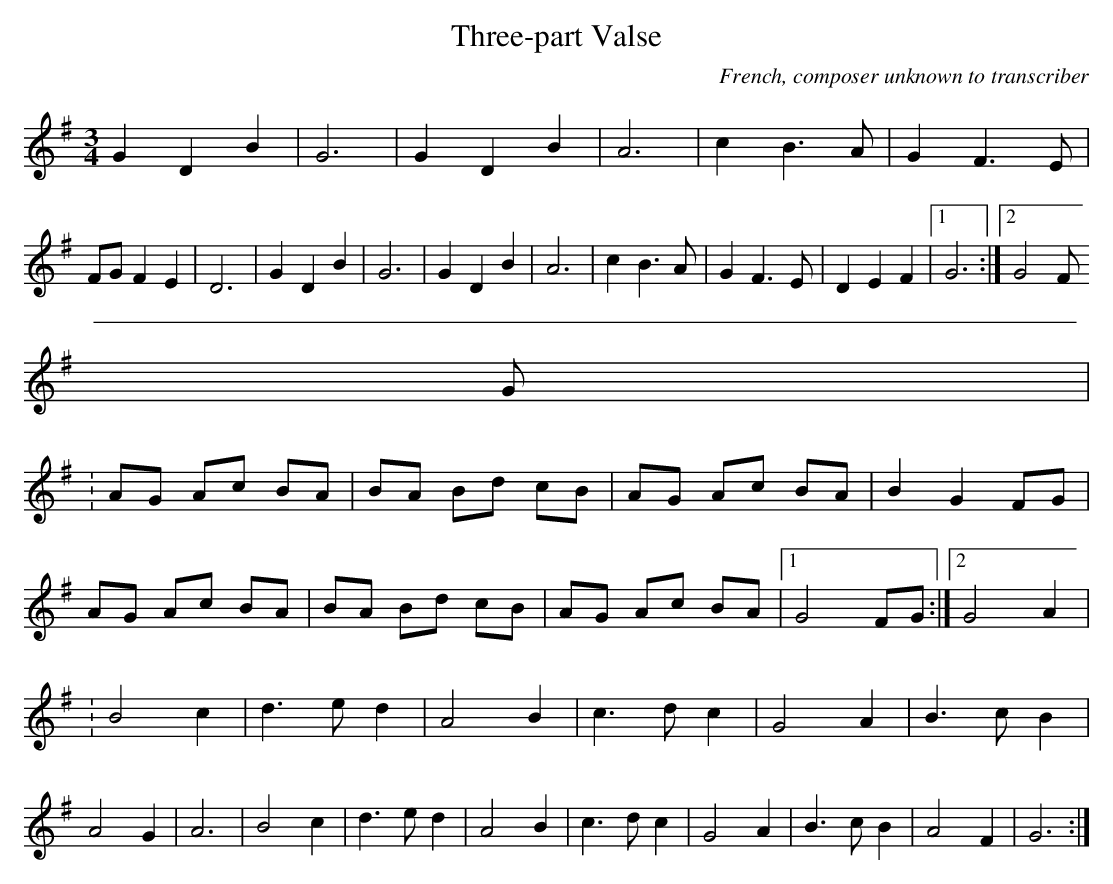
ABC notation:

X:1
T:Three-part Valse
M:3/4
L:1/4
O:French, composer unknown to transcriber
K:G
GDB|G3|GDB|A3|cB>A|GF>E|F/G/FE|D3|GDB|G3|GDB|A3|cB>A|GF>E|DEF|1G3:|2G2F/
G/|
:A/G/ A/c/ B/A/|B/A/ B/d/ c/B/|A/G/ A/c/ B/A/|BGF/G/|
A/G/ A/c/ B/A/|B/A/ B/d/ c/B/|A/G/ A/c/ B/A/|1G2F/G/:|2G2A|
:B2c|d>ed|A2B|c>dc|G2A|B>cB|A2G|A3|B2c|d>ed|A2B|c>dc|G2A|B>cB|A2F|G3:|
